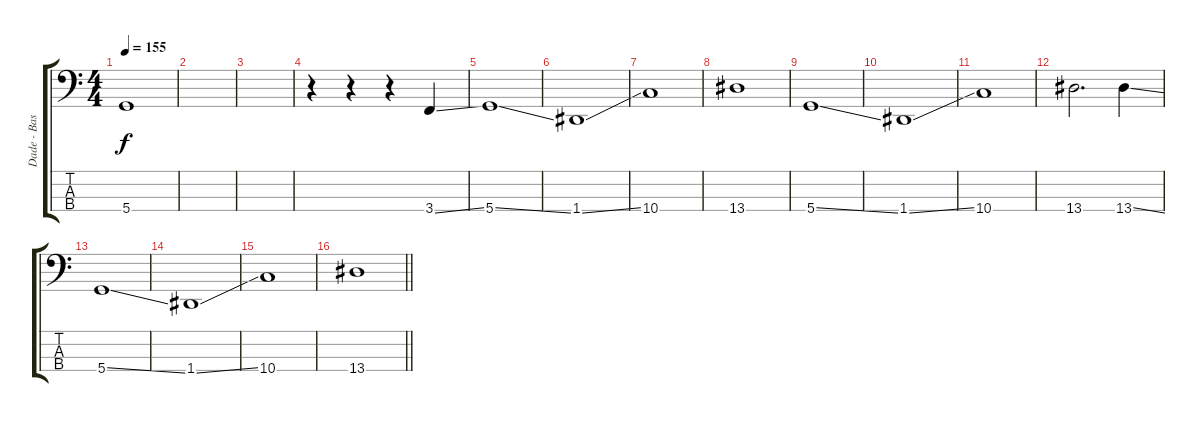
\track ("Dade - Bass" "Dade - Bas") {instrument electricbassfinger}
\staff {score tabs}
\tuning (G2 D2 A1 D1) {hide}
\ts (4 4)
\tempo 155
\clef f4
\ks c
5.4.1{dy f} |
|
|
r.4 r.4 r.4 3.4{ss}.4 |
5.4{ss}.1 |
1.4{ss}.1 |
10.4.1 |
13.4.1 |
5.4{ss}.1 |
1.4{ss}.1 |
10.4.1 |
13.4.2{d} 13.4{ss}.4 |
5.4{ss}.1 |
1.4{ss}.1 |
10.4.1 |
\barLineRight lightlight
13.4.1
